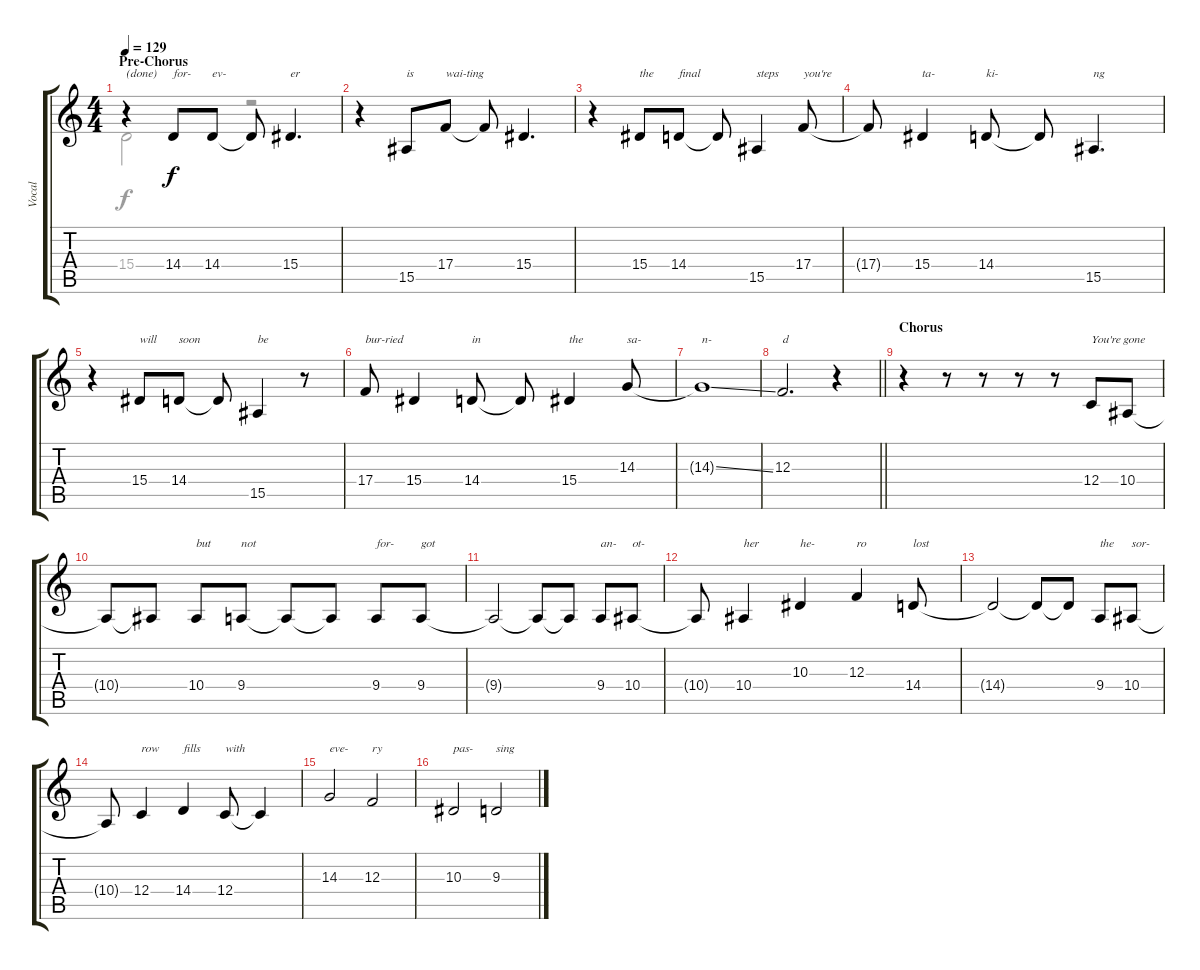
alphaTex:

\track ("Vocal" "Vocal") {instrument sopranosax}
\staff {score tabs}
\tuning (D4 A3 F3 C3 G2 D2) {hide}
\voice
\ts (4 4)
\section ("" "Pre-Chorus")
\tempo 129
\clef g2
\ks c
r.4{txt "(done)" dy f} 14.4.8{txt "for-"} 14.4.8{txt "ev-"} 14.4{t}.8 15.4.4{d txt "er"} |
r.4 15.5.8{txt "is"} 17.4.8{txt "wai-ting"} 17.4{t}.8 15.4.4{d} |
r.4 15.4.8{txt "the"} 14.4.8{txt "final"} 14.4{t}.8 15.5.4{txt "steps"} 17.4.8{txt "you're"} |
17.4{t}.8 15.4.4{txt "ta-"} 14.4.8{txt "ki-"} 14.4{t}.8 15.5.4{d txt "ng"} |
r.4 15.4.8{txt "will"} 14.4.8{txt "soon"} 14.4{t}.8 15.5.4{txt "be"} r.8 |
17.4.8{txt "bur-ried"} 15.4.4 14.4.8{txt "in"} 14.4{t}.8 15.4.4{txt "the"} 14.3.8{txt "sa-"} |
14.3{ss t}.1{txt "n-"} |
\barLineRight lightlight
12.3.2{d txt "d"} r.4 |
\section ("" "Chorus")
r.4 r.8 r.8 r.8 r.8 12.4.8{txt "You're gone"} 10.4.8 |
10.4{t}.8 10.4{t}.8 10.4.8{txt "but"} 9.4.8{txt "not"} 9.4{t}.8 9.4{t}.8 9.4.8{txt "for-"} 9.4.8{txt "got"} |
9.4{t}.2 9.4{t}.8 9.4{t}.8 9.4.8{txt "an-"} 10.4.8{txt "ot-"} |
10.4{t}.8 10.4.4{txt "her"} 10.3.4{txt "he-"} 12.3.4{txt "ro"} 14.4.8{txt "lost"} |
14.4{t}.2 14.4{t}.8 14.4{t}.8 9.4.8{txt "the"} 10.4.8{txt "sor-"} |
10.4{t}.8 12.4.4{txt "row"} 14.4.4{txt "fills"} 12.4.8{txt "with"} 12.4{t}.4 |
14.3.2{txt "eve-"} 12.3.2{txt "ry"} |
10.3.2{txt "pas-"} 9.3.2{txt "sing"}
\voice
\clef g2
\ottava regular
\simile none
\ks c
15.4.2{dy f} r.2 |
|
|
|
|
|
|
\barLineRight lightlight
|
|
|
|
|
|
|
|
